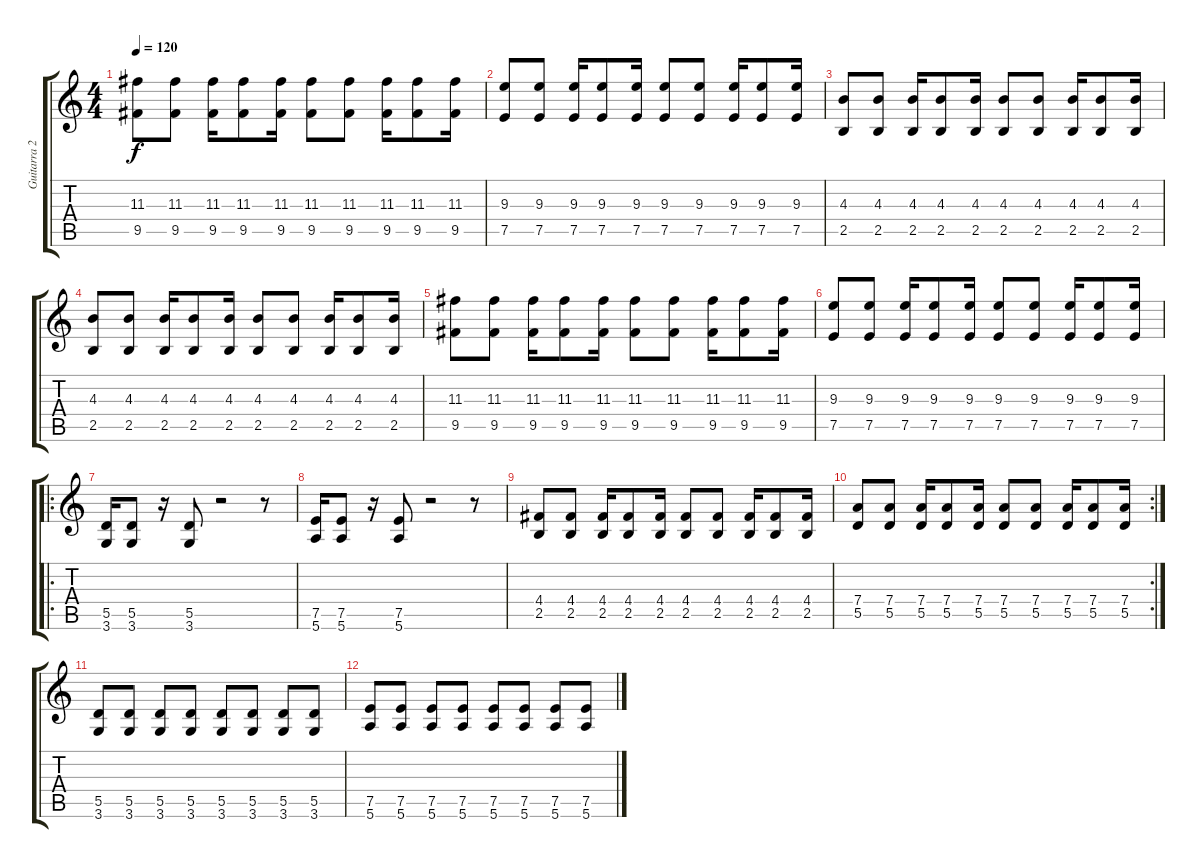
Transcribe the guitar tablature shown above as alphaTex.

\track ("Guitarra 2" "Guitarra 2") {instrument overdrivenguitar}
\staff {score tabs}
\tuning (E4 B3 G3 D3 A2 E2) {hide}
\ts (4 4)
\tempo 120
\clef g2
\ks c
(11.3 9.5).8{dy f} (11.3 9.5).8 (11.3 9.5).16 (11.3 9.5).8 (11.3 9.5).16 (11.3 9.5).8 (11.3 9.5).8 (11.3 9.5).16 (11.3 9.5).8 (11.3 9.5).16 |
(9.3 7.5).8 (9.3 7.5).8 (9.3 7.5).16 (9.3 7.5).8 (9.3 7.5).16 (9.3 7.5).8 (9.3 7.5).8 (9.3 7.5).16 (9.3 7.5).8 (9.3 7.5).16 |
(4.3 2.5).8 (4.3 2.5).8 (4.3 2.5).16 (4.3 2.5).8 (4.3 2.5).16 (4.3 2.5).8 (4.3 2.5).8 (4.3 2.5).16 (4.3 2.5).8 (4.3 2.5).16 |
(4.3 2.5).8 (4.3 2.5).8 (4.3 2.5).16 (4.3 2.5).8 (4.3 2.5).16 (4.3 2.5).8 (4.3 2.5).8 (4.3 2.5).16 (4.3 2.5).8 (4.3 2.5).16 |
(11.3 9.5).8 (11.3 9.5).8 (11.3 9.5).16 (11.3 9.5).8 (11.3 9.5).16 (11.3 9.5).8 (11.3 9.5).8 (11.3 9.5).16 (11.3 9.5).8 (11.3 9.5).16 |
(9.3 7.5).8 (9.3 7.5).8 (9.3 7.5).16 (9.3 7.5).8 (9.3 7.5).16 (9.3 7.5).8 (9.3 7.5).8 (9.3 7.5).16 (9.3 7.5).8 (9.3 7.5).16 |
\ro
(5.5 3.6).16 (5.5 3.6).8 r.16 (5.5 3.6).8 r.2 r.8 |
(7.5 5.6).16 (7.5 5.6).8 r.16 (7.5 5.6).8 r.2 r.8 |
(4.4 2.5).8 (4.4 2.5).8 (4.4 2.5).16 (4.4 2.5).8 (4.4 2.5).16 (4.4 2.5).8 (4.4 2.5).8 (4.4 2.5).16 (4.4 2.5).8 (4.4 2.5).16 |
\rc 2
(7.4 5.5).8 (7.4 5.5).8 (7.4 5.5).16 (7.4 5.5).8 (7.4 5.5).16 (7.4 5.5).8 (7.4 5.5).8 (7.4 5.5).16 (7.4 5.5).8 (7.4 5.5).16 |
(5.5 3.6).8 (5.5 3.6).8 (5.5 3.6).8 (5.5 3.6).8 (5.5 3.6).8 (5.5 3.6).8 (5.5 3.6).8 (5.5 3.6).8 |
(7.5 5.6).8 (7.5 5.6).8 (7.5 5.6).8 (7.5 5.6).8 (7.5 5.6).8 (7.5 5.6).8 (7.5 5.6).8 (7.5 5.6).8
